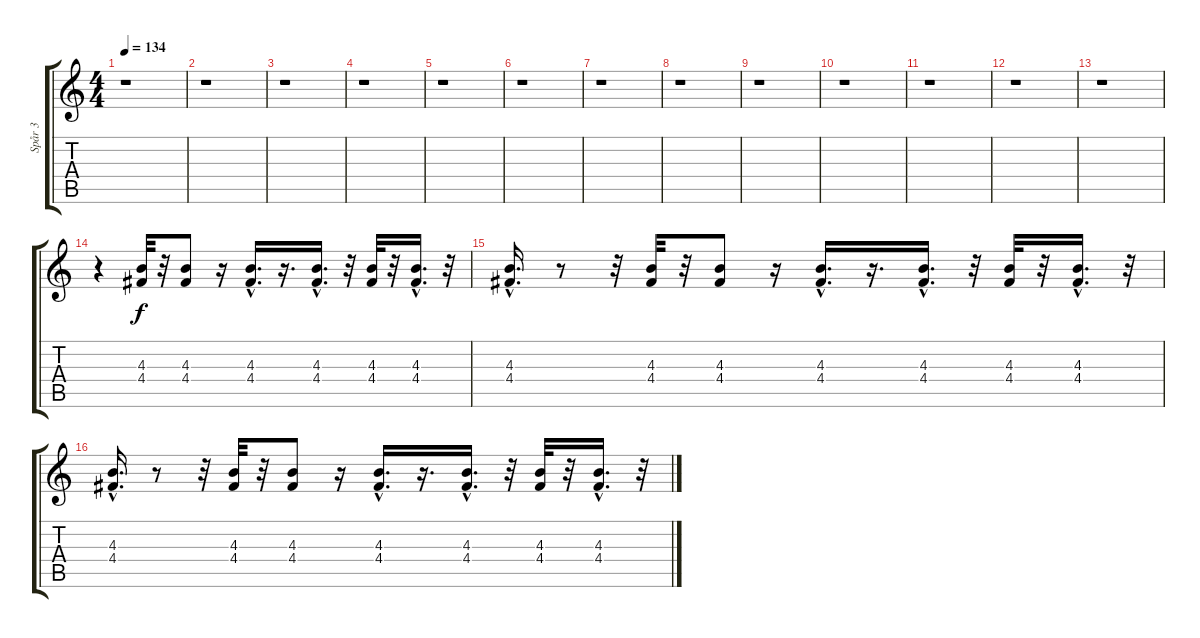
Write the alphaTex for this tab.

\track ("Spår 3" "Spår 3") {instrument overdrivenguitar}
\staff {score tabs}
\tuning (E4 B3 G3 D3 A2 E2) {hide}
\ts (4 4)
\tempo 134
\clef g2
\ks c
r.1{dy f} |
r.1 |
r.1 |
r.1 |
r.1 |
r.1 |
r.1 |
r.1 |
r.1 |
r.1 |
r.1 |
r.1 |
r.1 |
r.4 (4.3 4.4).32 r.32 (4.3 4.4).8 r.16 (4.3{hac} 4.4{hac}).16{d} r.16{d} (4.3{hac} 4.4{hac}).16{d} r.32 (4.3 4.4).32 r.32 (4.3{hac} 4.4).16{d} r.32 |
(4.3{hac} 4.4).16{d} r.8 r.32 (4.3 4.4).32 r.32 (4.3 4.4).8 r.16 (4.3{hac} 4.4{hac}).16{d} r.16{d} (4.3{hac} 4.4{hac}).16{d} r.32 (4.3 4.4).32 r.32 (4.3{hac} 4.4).16{d} r.32 |
(4.3{hac} 4.4).16{d} r.8 r.32 (4.3 4.4).32 r.32 (4.3 4.4).8 r.16 (4.3{hac} 4.4{hac}).16{d} r.16{d} (4.3{hac} 4.4).16{d} r.32 (4.3 4.4).32 r.32 (4.3{hac} 4.4).16{d} r.32
